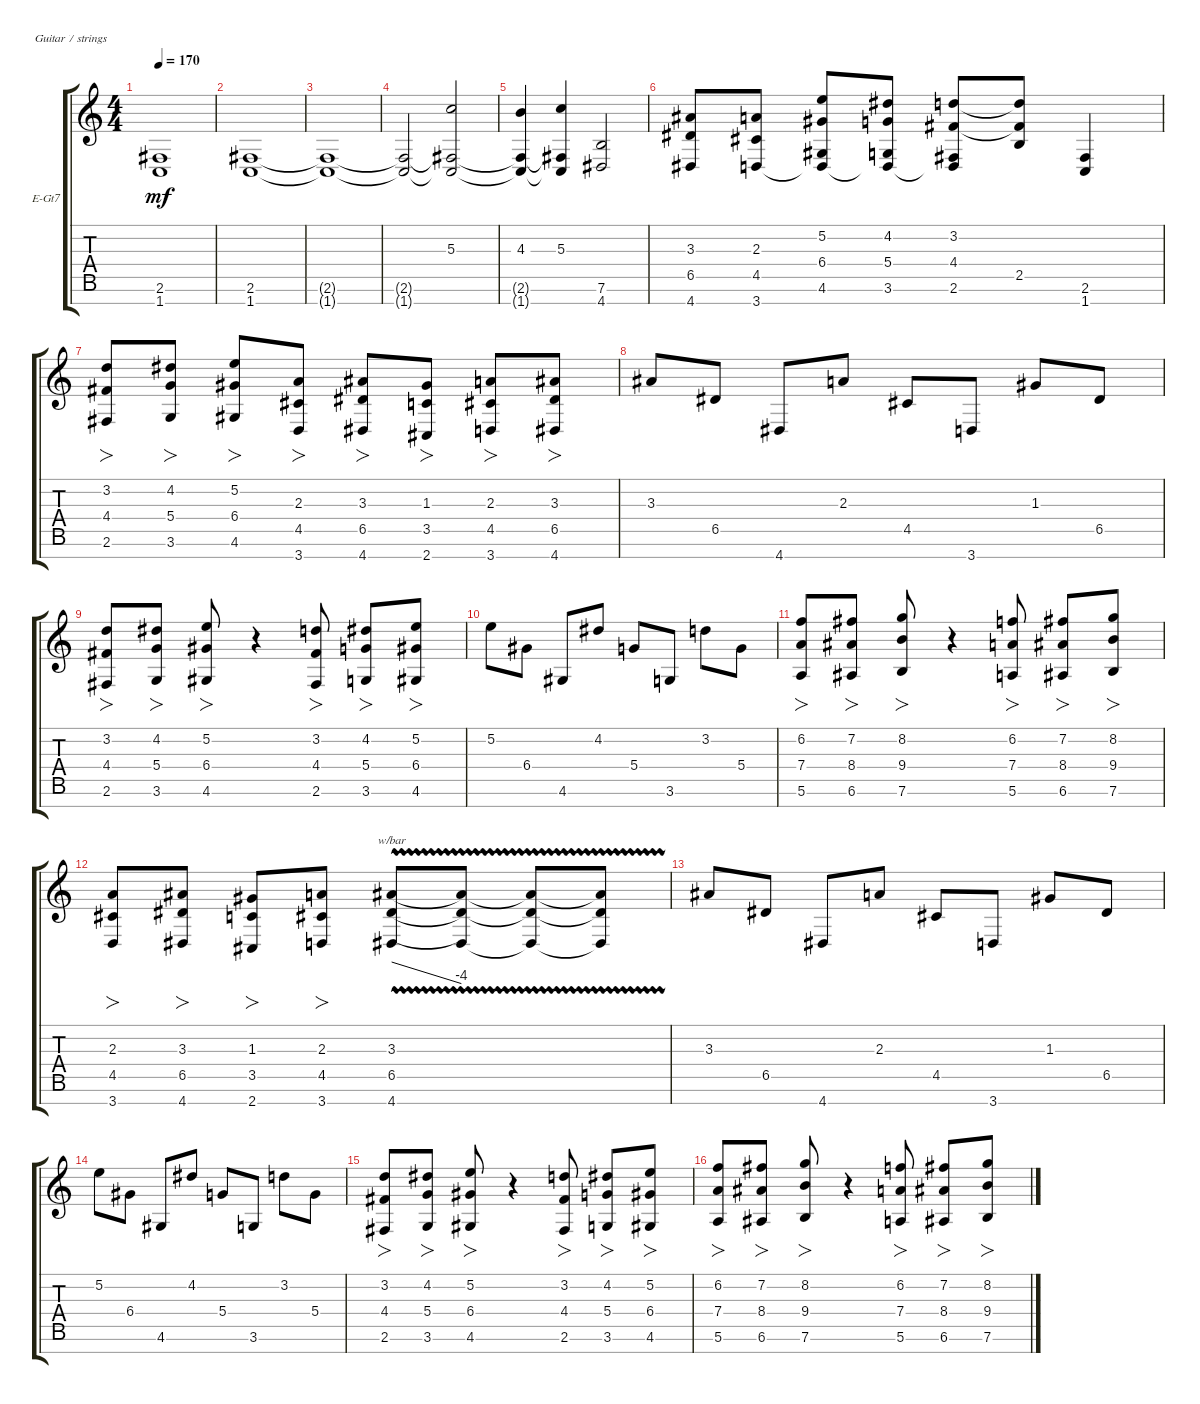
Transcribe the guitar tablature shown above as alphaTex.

\defaultSystemsLayout 4
\bracketExtendMode groupsimilarinstruments
\firstSystemTrackNameOrientation horizontal
\otherSystemsTrackNameOrientation horizontal
\track ("synth" "E-Gt7") {instrument electricguitarclean}
\staff {score tabs}
\tuning (E4 B3 G3 D3 A2 E2 B1)
\ts (4 4)
\tempo 170
\clef g2
\ks c
(2.6 1.7).1{dy mf instrument electricguitarclean} |
(1.7 2.6).1 |
(2.6{t} 1.7{t}).1 |
(2.6{t} 1.7{t}).2 (5.3 2.6{t} 1.7{t}).2 |
(2.6{t} 1.7{t} 4.3).4 (5.3 2.6{t} 1.7{t}).4 (7.6 4.7).2 |
(4.7 6.5 3.3).8 (3.7 4.5 2.3).8 (4.6 3.7{t} 6.4 5.2).8 (3.6 3.7{t} 5.4 4.2).8 (2.6 3.7{t} 4.4 3.2).8 (2.5 4.4{t} 3.2{t}).8 (2.6 1.7).4 |
(2.6 4.4 3.2).8{fo} (3.6 5.4 4.2).8{fo} (4.6 6.4 5.2).8{fo} (3.7 4.5 2.3).8{fo} (4.7 6.5 3.3).8{fo} (2.7 3.5 1.3).8{fo} (3.7 4.5 2.3).8{fo} (4.7 6.5 3.3).8{fo} |
3.3.8 6.5.8 4.7.8 2.3.8 4.5.8 3.7.8 1.3.8 6.5.8 |
(2.6 4.4 3.2).8{fo} (3.6 5.4 4.2).8{fo} (4.6 6.4 5.2).8{fo} r.4 (2.6 4.4 3.2).8{fo} (3.6 5.4 4.2).8{fo} (4.6 6.4 5.2).8{fo} |
5.2.8 6.4.8 4.6.8 4.2.8 5.4.8 3.6.8 3.2.8 5.4.8 |
(5.6 7.4 6.2).8{fo} (6.6 8.4 7.2).8{fo} (7.6 9.4 8.2).8{fo} r.4 (5.6 7.4 6.2).8{fo} (6.6 8.4 7.2).8{fo} (7.6 9.4 8.2).8{fo} |
(3.7 4.5 2.3).8{fo} (4.7 6.5 3.3).8{fo} (2.7 3.5 1.3).8{fo} (3.7 4.5 2.3).8{fo} (4.7{vw} 6.5{vw} 3.3{vw}).8{tbe (dive default 0 0 45 -16)} (4.7{vw t} 6.5{vw t} 3.3{vw t}).8 (4.7{vw t} 6.5{vw t} 3.3{vw t}).8 (4.7{vw t} 6.5{vw t} 3.3{vw t}).8 |
3.3.8 6.5.8 4.7.8 2.3.8 4.5.8 3.7.8 1.3.8 6.5.8 |
5.2.8 6.4.8 4.6.8 4.2.8 5.4.8 3.6.8 3.2.8 5.4.8 |
(2.6 4.4 3.2).8{fo} (3.6 5.4 4.2).8{fo} (4.6 6.4 5.2).8{fo} r.4 (2.6 4.4 3.2).8{fo} (3.6 5.4 4.2).8{fo} (4.6 6.4 5.2).8{fo} |
(5.6 7.4 6.2).8{fo} (6.6 8.4 7.2).8{fo} (7.6 9.4 8.2).8{fo} r.4 (5.6 7.4 6.2).8{fo} (6.6 8.4 7.2).8{fo} (7.6 9.4 8.2).8{fo}
